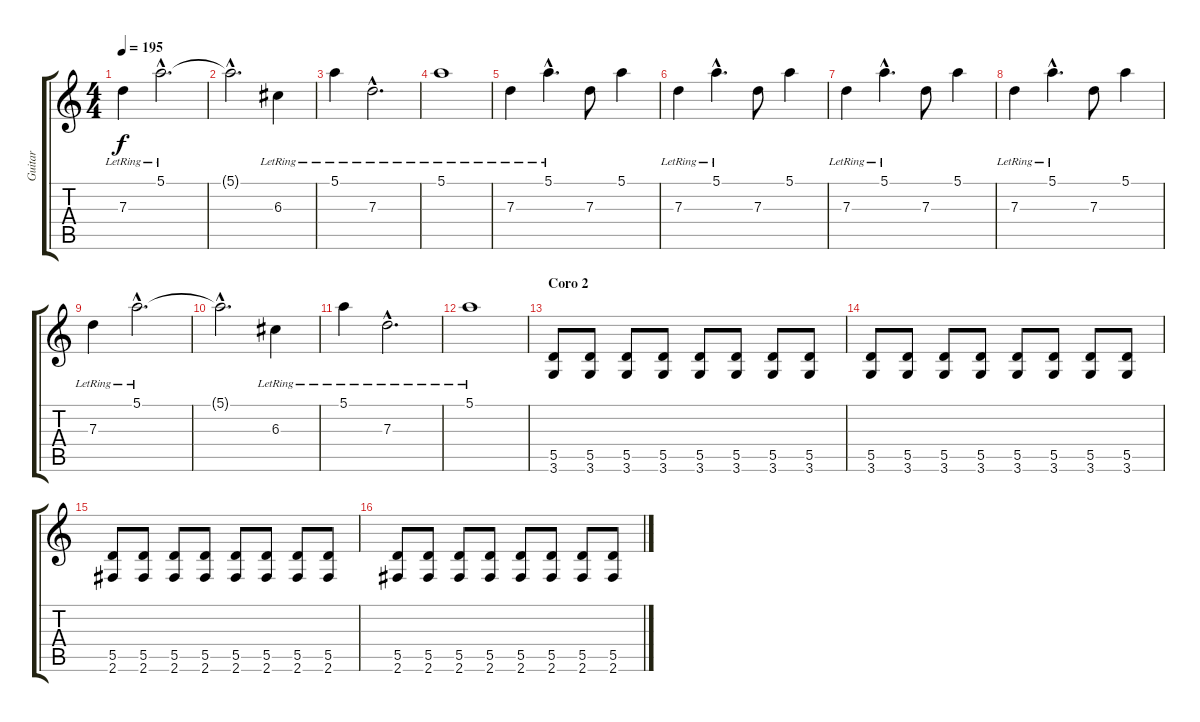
\track ("Guitar" "Guitar") {instrument distortionguitar}
\staff {score tabs}
\tuning (E4 B3 G3 D3 A2 E2) {hide}
\ts (4 4)
\tempo 195
\clef g2
\ks c
7.3{lr}.4{dy f volume 9 instrument electricguitarclean} 5.1{hac lr}.2{d} |
5.1{hac t}.2{d} 6.3{lr}.4 |
5.1{lr}.4 7.3{hac lr}.2{d} |
5.1{lr}.1 |
7.3{lr}.4{volume 9 instrument electricguitarclean} 5.1{hac lr}.4{d} 7.3.8 5.1.4 |
7.3{lr}.4{volume 9 instrument electricguitarclean} 5.1{hac lr}.4{d} 7.3.8 5.1.4 |
7.3{lr}.4{volume 9 instrument electricguitarclean} 5.1{hac lr}.4{d} 7.3.8 5.1.4 |
7.3{lr}.4{volume 9 instrument electricguitarclean} 5.1{hac lr}.4{d} 7.3.8 5.1.4 |
7.3{lr}.4{volume 9 instrument electricguitarclean} 5.1{hac lr}.2{d} |
5.1{hac t}.2{d} 6.3{lr}.4 |
5.1{lr}.4 7.3{hac lr}.2{d} |
5.1{lr}.1 |
\section ("" "Coro 2")
(5.5 3.6).8{volume 12 instrument distortionguitar} (5.5 3.6).8 (5.5 3.6).8 (5.5 3.6).8 (5.5 3.6).8 (5.5 3.6).8 (5.5 3.6).8 (5.5 3.6).8 |
(5.5 3.6).8 (5.5 3.6).8 (5.5 3.6).8 (5.5 3.6).8 (5.5 3.6).8 (5.5 3.6).8 (5.5 3.6).8 (5.5 3.6).8 |
(5.5 2.6).8 (5.5 2.6).8 (5.5 2.6).8 (5.5 2.6).8 (5.5 2.6).8 (5.5 2.6).8 (5.5 2.6).8 (5.5 2.6).8 |
(5.5 2.6).8 (5.5 2.6).8 (5.5 2.6).8 (5.5 2.6).8 (5.5 2.6).8 (5.5 2.6).8 (5.5 2.6).8 (5.5 2.6).8
